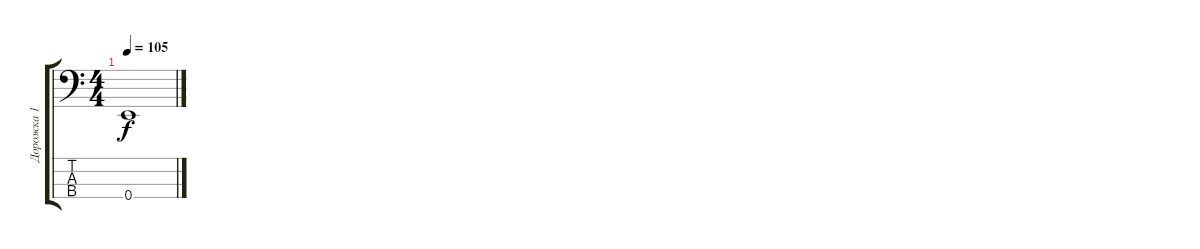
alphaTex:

\track ("Дорожка 1" "Дорожка 1") {instrument electricbassfinger}
\staff {score tabs}
\tuning (G2 D2 A1 E1) {hide}
\ts (4 4)
\tempo 105
\clef f4
\ks c
0.4{t}.1{dy f}
